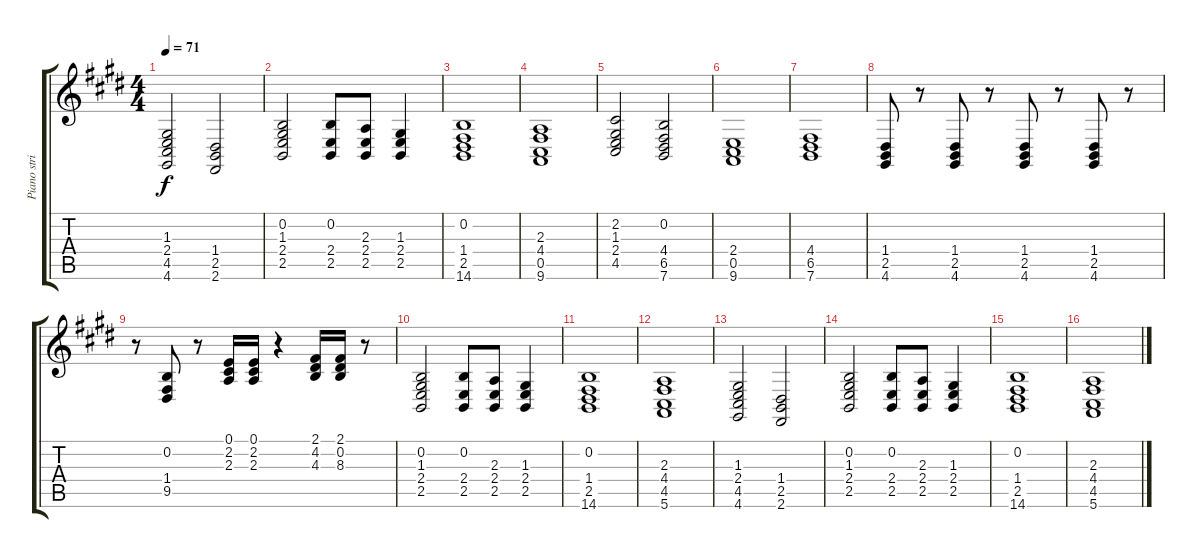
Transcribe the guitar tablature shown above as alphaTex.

\track ("Piano strings" "Piano stri") {instrument stringensemble1}
\staff {score tabs}
\tuning (E4 B3 G3 D3 A2 E2) {hide}
\ts (4 4)
\tempo 71
\clef g2
\ks e
(1.3 2.4 4.5 4.6).2{dy f} (1.4 2.5 2.6).2 |
(0.2 1.3 2.4 2.5).2 (0.2 2.4 2.5).8 (2.3 2.4 2.5).8 (1.3 2.4 2.5).4 |
(0.2 1.4 2.5 14.6).1 |
(2.3 4.4 0.5 9.6).1 |
(2.2 1.3 2.4 4.5).2 (0.2 4.4 6.5 7.6).2 |
(2.4 0.5 9.6).1 |
(4.4 6.5 7.6).1 |
(1.4 2.5 4.6).8 r.8 (1.4 2.5 4.6).8 r.8 (1.4 2.5 4.6).8 r.8 (1.4 2.5 4.6).8 r.8 |
r.8 (0.2 1.4 9.5).8 r.8 (0.1 2.2 2.3).16 (0.1 2.2 2.3).16 r.4 (2.1 4.2 4.3).16 (2.1 0.2 8.3).16 r.8 |
(0.2 1.3 2.4 2.5).2 (0.2 2.4 2.5).8 (2.3 2.4 2.5).8 (1.3 2.4 2.5).4 |
(0.2 1.4 2.5 14.6).1 |
(2.3 4.4 4.5 5.6).1 |
(1.3 2.4 4.5 4.6).2 (1.4 2.5 2.6).2 |
(0.2 1.3 2.4 2.5).2 (0.2 2.4 2.5).8 (2.3 2.4 2.5).8 (1.3 2.4 2.5).4 |
(0.2 1.4 2.5 14.6).1 |
(2.3 4.4 4.5 5.6).1
